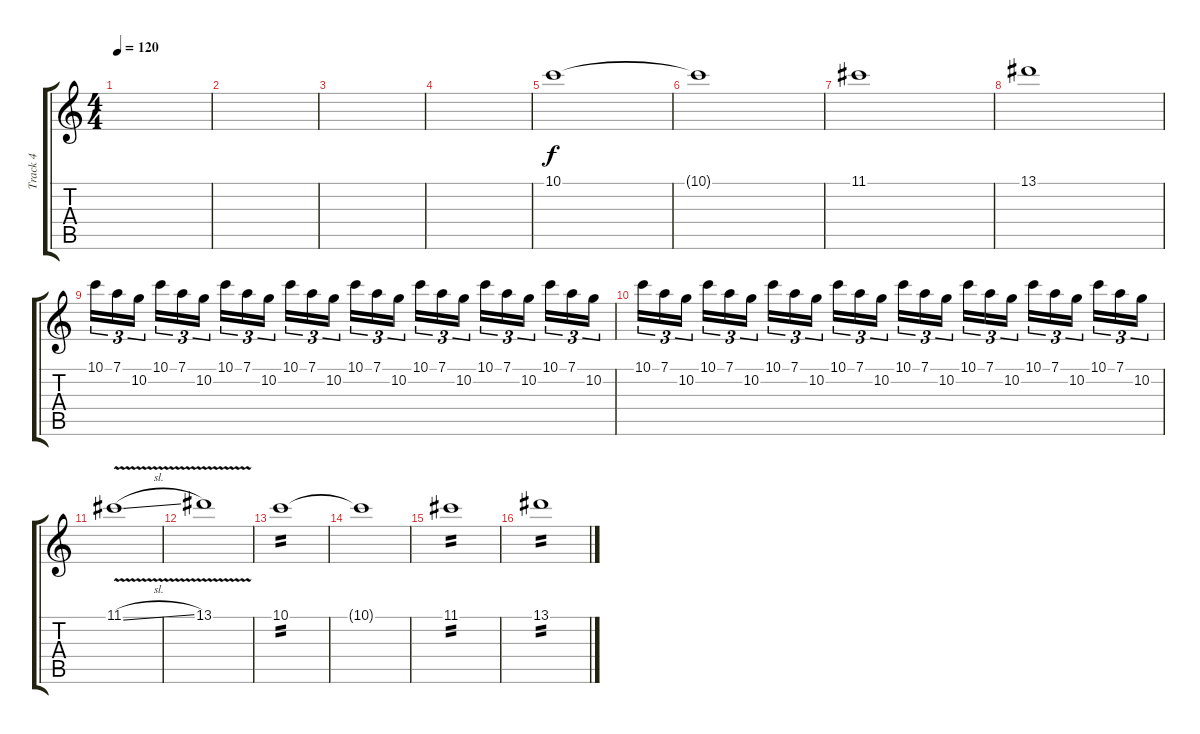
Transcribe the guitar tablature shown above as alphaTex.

\track ("Track 4" "Track 4") {instrument distortionguitar}
\staff {score tabs}
\tuning (D4 A3 F3 C3 G2 C2) {hide}
\ts (4 4)
\tempo 120
\clef g2
\ks c
|
|
|
|
10.1.1 |
10.1{t}.1 |
11.1.1 |
13.1.1 |
10.1.16{tu (3 2)} 7.1.16{tu (3 2)} 10.2.16{tu (3 2) beam splitsecondary} 10.1.16{tu (3 2)} 7.1.16{tu (3 2)} 10.2.16{tu (3 2)} 10.1.16{tu (3 2)} 7.1.16{tu (3 2)} 10.2.16{tu (3 2) beam splitsecondary} 10.1.16{tu (3 2)} 7.1.16{tu (3 2)} 10.2.16{tu (3 2)} 10.1.16{tu (3 2)} 7.1.16{tu (3 2)} 10.2.16{tu (3 2) beam splitsecondary} 10.1.16{tu (3 2)} 7.1.16{tu (3 2)} 10.2.16{tu (3 2)} 10.1.16{tu (3 2)} 7.1.16{tu (3 2)} 10.2.16{tu (3 2) beam splitsecondary} 10.1.16{tu (3 2)} 7.1.16{tu (3 2)} 10.2.16{tu (3 2)} |
10.1.16{tu (3 2)} 7.1.16{tu (3 2)} 10.2.16{tu (3 2) beam splitsecondary} 10.1.16{tu (3 2)} 7.1.16{tu (3 2)} 10.2.16{tu (3 2)} 10.1.16{tu (3 2)} 7.1.16{tu (3 2)} 10.2.16{tu (3 2) beam splitsecondary} 10.1.16{tu (3 2)} 7.1.16{tu (3 2)} 10.2.16{tu (3 2)} 10.1.16{tu (3 2)} 7.1.16{tu (3 2)} 10.2.16{tu (3 2) beam splitsecondary} 10.1.16{tu (3 2)} 7.1.16{tu (3 2)} 10.2.16{tu (3 2)} 10.1.16{tu (3 2)} 7.1.16{tu (3 2)} 10.2.16{tu (3 2) beam splitsecondary} 10.1.16{tu (3 2)} 7.1.16{tu (3 2)} 10.2.16{tu (3 2)} |
11.1{v sl}.1 |
13.1{v}.1 |
10.1.1{tp 2} |
10.1{t}.1 |
11.1.1{tp 2} |
13.1.1{tp 2}
